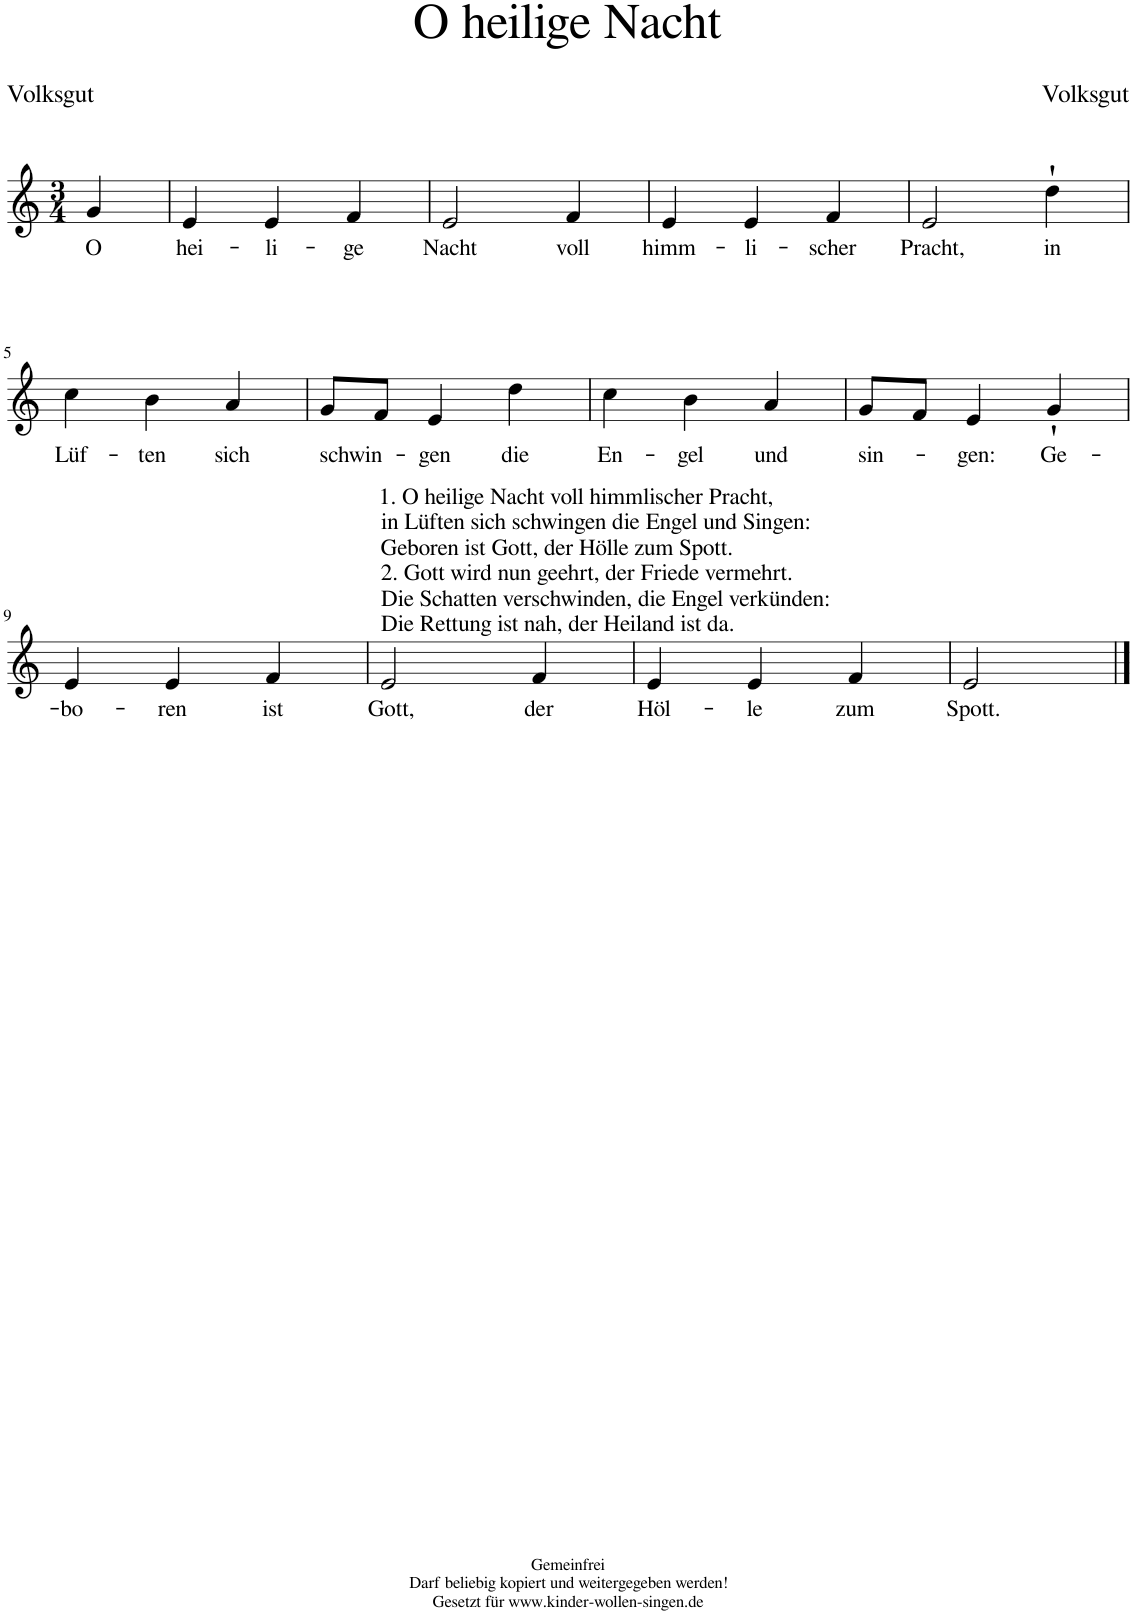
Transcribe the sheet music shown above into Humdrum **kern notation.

**kern	**text
*part1	*part1
*staff1	*staff1
*I"Voice	*
*clefG2	*
*k[]	*
*M3/4	*
=	=
!	!LO:LY:b
4g/	O
=1	=1
!	!LO:LY:b
4e/	hei-
!	!LO:LY:b
4e/	-li-
!	!LO:LY:b
4f/	-ge
=2	=2
!	!LO:LY:b
2e/	Nacht
!	!LO:LY:b
4f/	voll
=3	=3
!	!LO:LY:b
4e/	himm-
!	!LO:LY:b
4e/	-li-
!	!LO:LY:b
4f/	-scher
=4	=4
!	!LO:LY:b
2e/	Pracht,
!	!LO:LY:b
4dd`\	in
!!LO:LB:g=z
=5	=5
!	!LO:LY:b
4cc\	Lüf-
!	!LO:LY:b
4b\	-ten
!	!LO:LY:b
4a/	sich
=6	=6
!	!LO:LY:b
8g/L	schwin-
8f/J	.
!	!LO:LY:b
4e/	-gen
!	!LO:LY:b
4dd\	die
=7	=7
!	!LO:LY:b
4cc\	En-
!	!LO:LY:b
4b\	-gel
!	!LO:LY:b
4a/	und
=8	=8
!	!LO:LY:b
8g/L	sin-
8f/J	.
!	!LO:LY:b
4e/	-gen:
!	!LO:LY:b
4g`/	Ge-
!!LO:LB:g=z
=9	=9
!	!LO:LY:b
4e/	-bo-
!	!LO:LY:b
4e/	-ren
!	!LO:LY:b
4f/	ist
=10	=10
!LO:TX:a:t=1. O heilige Nacht voll himmlischer Pracht,	!
!LO:TX:a:t=in Lüften sich schwingen die Engel und Singen&colon;	!
!LO:TX:a:t=Geboren ist Gott, der Hölle zum Spott.	!
!LO:TX:a:t=2. Gott wird nun geehrt, der Friede vermehrt.	!
!LO:TX:a:t=Die Schatten verschwinden, die Engel verkünden&colon;	!
!LO:TX:a:t=Die Rettung ist nah, der Heiland ist da.	!
!	!LO:LY:b
2e/	Gott,
!	!LO:LY:b
4f/	der
=11	=11
!	!LO:LY:b
4e/	Höl-
!	!LO:LY:b
4e/	-le
!	!LO:LY:b
4f/	zum
=11X1	=11X1
!	!LO:LY:b
2e/	Spott.
==	==
*-	*-
